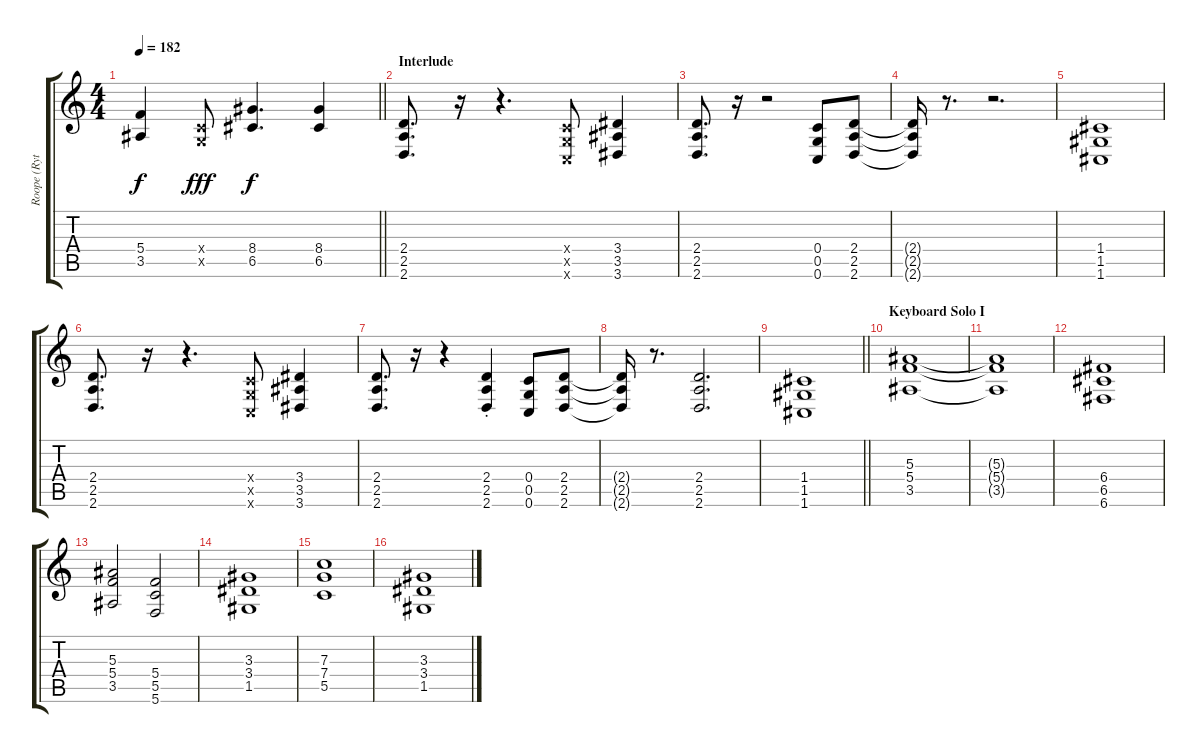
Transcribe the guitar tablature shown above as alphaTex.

\track ("Roope (Rythm Guitar)" "Roope (Ryt") {instrument distortionguitar}
\staff {score tabs}
\tuning (D4 A3 F3 C3 G2 C2) {hide}
\ts (4 4)
\tempo 182
\clef g2
\barLineRight lightlight
\ks c
(5.4 3.5).4{dy f} (0.4{x} 0.5{x}).8{dy fff} (8.4 6.5).4{d dy f} (8.4 6.5).4 |
\section ("" "Interlude")
(2.4 2.5 2.6).8{d volume 12} r.16 r.4{d} (0.4{x} 0.5{x} 0.6{x}).8 (3.4 3.5 3.6).4 |
(2.4 2.5 2.6).8{d} r.16 r.2 (0.4 0.5 0.6).8 (2.4 2.5 2.6).8 |
(2.4{t} 2.5{t} 2.6{t}).16 r.8{d} r.2{d} |
(1.4 1.5 1.6).1 |
(2.4 2.5 2.6).8{d} r.16 r.4{d} (0.4{x} 0.5{x} 0.6{x}).8 (3.4 3.5 3.6).4 |
(2.4 2.5 2.6).8{d} r.16 r.4 (2.4{st} 2.5{st} 2.6{st}).4 (0.4 0.5 0.6).8 (2.4 2.5 2.6).8 |
(2.4{t} 2.5{t} 2.6{t}).16 r.8{d} (2.4 2.5 2.6).2{d} |
\barLineRight lightlight
(1.4 1.5 1.6).1 |
\section ("" "Keyboard Solo I")
(5.3 5.4 3.5).1 |
(5.3{t} 5.4{t} 3.5{t}).1 |
(6.4 6.5 6.6).1 |
(5.3 5.4 3.5).2 (5.4 5.5 5.6).2 |
(3.3 3.4 1.5).1 |
(7.3 7.4 5.5).1 |
(3.3 3.4 1.5).1
